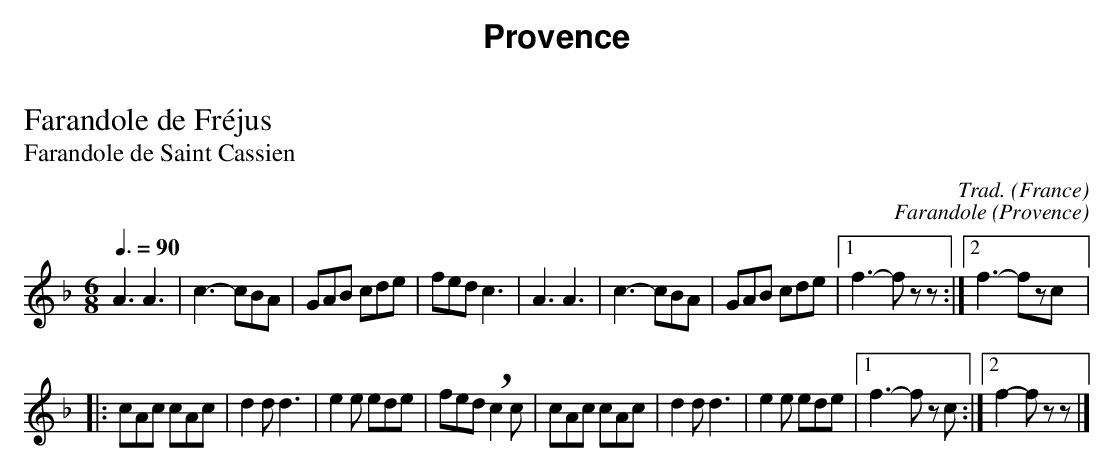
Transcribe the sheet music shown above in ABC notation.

X:1
T:Farandole de Fréjus
T:Farandole de Saint Cassien
O:France
C:Trad.
M:6/8
Q:3/8=90
K:Fmajor
A3 A3|c3-cBA|GAB cde|fed c3|A3 A3|c3- cBA|GAB cde|[1 f3-f zz:|[2 f3-fzc|:
cAc cAc|d2d d3|e2e ede|fed !breath!c2c|cAc cAc|d2d  d3|e2e ede|[1 f3-f zc :|[2 f2-fzz|]
